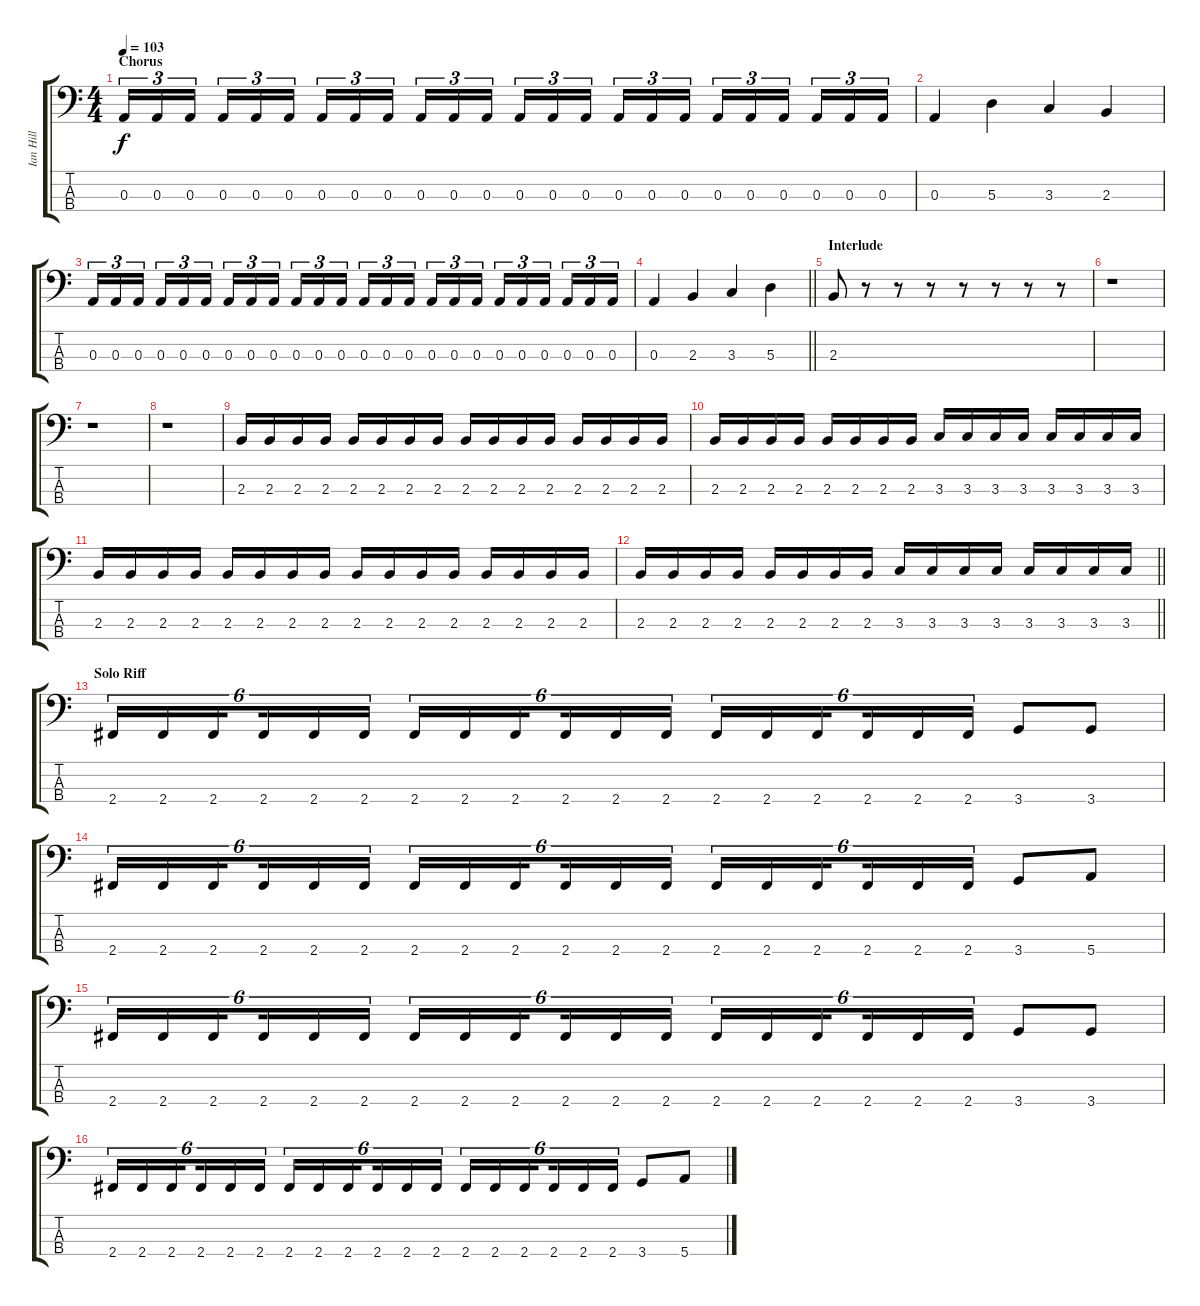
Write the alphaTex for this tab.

\track ("Ian Hill" "Ian Hill") {instrument electricbasspick}
\staff {score tabs}
\tuning (G2 D2 A1 E1) {hide}
\ts (4 4)
\section ("" "Chorus")
\tempo 103
\clef f4
\ks c
0.3.16{tu (3 2) dy f} 0.3.16{tu (3 2)} 0.3.16{tu (3 2) beam splitsecondary} 0.3.16{tu (3 2)} 0.3.16{tu (3 2)} 0.3.16{tu (3 2)} 0.3.16{tu (3 2)} 0.3.16{tu (3 2)} 0.3.16{tu (3 2) beam splitsecondary} 0.3.16{tu (3 2)} 0.3.16{tu (3 2)} 0.3.16{tu (3 2)} 0.3.16{tu (3 2)} 0.3.16{tu (3 2)} 0.3.16{tu (3 2) beam splitsecondary} 0.3.16{tu (3 2)} 0.3.16{tu (3 2)} 0.3.16{tu (3 2)} 0.3.16{tu (3 2)} 0.3.16{tu (3 2)} 0.3.16{tu (3 2) beam splitsecondary} 0.3.16{tu (3 2)} 0.3.16{tu (3 2)} 0.3.16{tu (3 2)} |
0.3.4 5.3.4 3.3.4 2.3.4 |
0.3.16{tu (3 2)} 0.3.16{tu (3 2)} 0.3.16{tu (3 2) beam splitsecondary} 0.3.16{tu (3 2)} 0.3.16{tu (3 2)} 0.3.16{tu (3 2)} 0.3.16{tu (3 2)} 0.3.16{tu (3 2)} 0.3.16{tu (3 2) beam splitsecondary} 0.3.16{tu (3 2)} 0.3.16{tu (3 2)} 0.3.16{tu (3 2)} 0.3.16{tu (3 2)} 0.3.16{tu (3 2)} 0.3.16{tu (3 2) beam splitsecondary} 0.3.16{tu (3 2)} 0.3.16{tu (3 2)} 0.3.16{tu (3 2)} 0.3.16{tu (3 2)} 0.3.16{tu (3 2)} 0.3.16{tu (3 2) beam splitsecondary} 0.3.16{tu (3 2)} 0.3.16{tu (3 2)} 0.3.16{tu (3 2)} |
\barLineRight lightlight
0.3.4 2.3.4 3.3.4 5.3.4 |
\section ("" "Interlude")
2.3.8 r.8 r.8 r.8 r.8 r.8 r.8 r.8 |
r.1 |
r.1 |
r.1 |
2.3.16 2.3.16 2.3.16 2.3.16 2.3.16 2.3.16 2.3.16 2.3.16 2.3.16 2.3.16 2.3.16 2.3.16 2.3.16 2.3.16 2.3.16 2.3.16 |
2.3.16 2.3.16 2.3.16 2.3.16 2.3.16 2.3.16 2.3.16 2.3.16 3.3.16 3.3.16 3.3.16 3.3.16 3.3.16 3.3.16 3.3.16 3.3.16 |
2.3.16 2.3.16 2.3.16 2.3.16 2.3.16 2.3.16 2.3.16 2.3.16 2.3.16 2.3.16 2.3.16 2.3.16 2.3.16 2.3.16 2.3.16 2.3.16 |
\barLineRight lightlight
2.3.16 2.3.16 2.3.16 2.3.16 2.3.16 2.3.16 2.3.16 2.3.16 3.3.16 3.3.16 3.3.16 3.3.16 3.3.16 3.3.16 3.3.16 3.3.16 |
\section ("" "Solo Riff")
2.4.16{tu (6 4)} 2.4.16{tu (6 4)} 2.4.16{tu (6 4) beam splitsecondary} 2.4.16{tu (6 4)} 2.4.16{tu (6 4)} 2.4.16{tu (6 4)} 2.4.16{tu (6 4)} 2.4.16{tu (6 4)} 2.4.16{tu (6 4) beam splitsecondary} 2.4.16{tu (6 4)} 2.4.16{tu (6 4)} 2.4.16{tu (6 4)} 2.4.16{tu (6 4)} 2.4.16{tu (6 4)} 2.4.16{tu (6 4) beam splitsecondary} 2.4.16{tu (6 4)} 2.4.16{tu (6 4)} 2.4.16{tu (6 4)} 3.4.8 3.4.8 |
2.4.16{tu (6 4)} 2.4.16{tu (6 4)} 2.4.16{tu (6 4) beam splitsecondary} 2.4.16{tu (6 4)} 2.4.16{tu (6 4)} 2.4.16{tu (6 4)} 2.4.16{tu (6 4)} 2.4.16{tu (6 4)} 2.4.16{tu (6 4) beam splitsecondary} 2.4.16{tu (6 4)} 2.4.16{tu (6 4)} 2.4.16{tu (6 4)} 2.4.16{tu (6 4)} 2.4.16{tu (6 4)} 2.4.16{tu (6 4) beam splitsecondary} 2.4.16{tu (6 4)} 2.4.16{tu (6 4)} 2.4.16{tu (6 4)} 3.4.8 5.4.8 |
2.4.16{tu (6 4)} 2.4.16{tu (6 4)} 2.4.16{tu (6 4) beam splitsecondary} 2.4.16{tu (6 4)} 2.4.16{tu (6 4)} 2.4.16{tu (6 4)} 2.4.16{tu (6 4)} 2.4.16{tu (6 4)} 2.4.16{tu (6 4) beam splitsecondary} 2.4.16{tu (6 4)} 2.4.16{tu (6 4)} 2.4.16{tu (6 4)} 2.4.16{tu (6 4)} 2.4.16{tu (6 4)} 2.4.16{tu (6 4) beam splitsecondary} 2.4.16{tu (6 4)} 2.4.16{tu (6 4)} 2.4.16{tu (6 4)} 3.4.8 3.4.8 |
2.4.16{tu (6 4)} 2.4.16{tu (6 4)} 2.4.16{tu (6 4) beam splitsecondary} 2.4.16{tu (6 4)} 2.4.16{tu (6 4)} 2.4.16{tu (6 4)} 2.4.16{tu (6 4)} 2.4.16{tu (6 4)} 2.4.16{tu (6 4) beam splitsecondary} 2.4.16{tu (6 4)} 2.4.16{tu (6 4)} 2.4.16{tu (6 4)} 2.4.16{tu (6 4)} 2.4.16{tu (6 4)} 2.4.16{tu (6 4) beam splitsecondary} 2.4.16{tu (6 4)} 2.4.16{tu (6 4)} 2.4.16{tu (6 4)} 3.4.8 5.4.8
